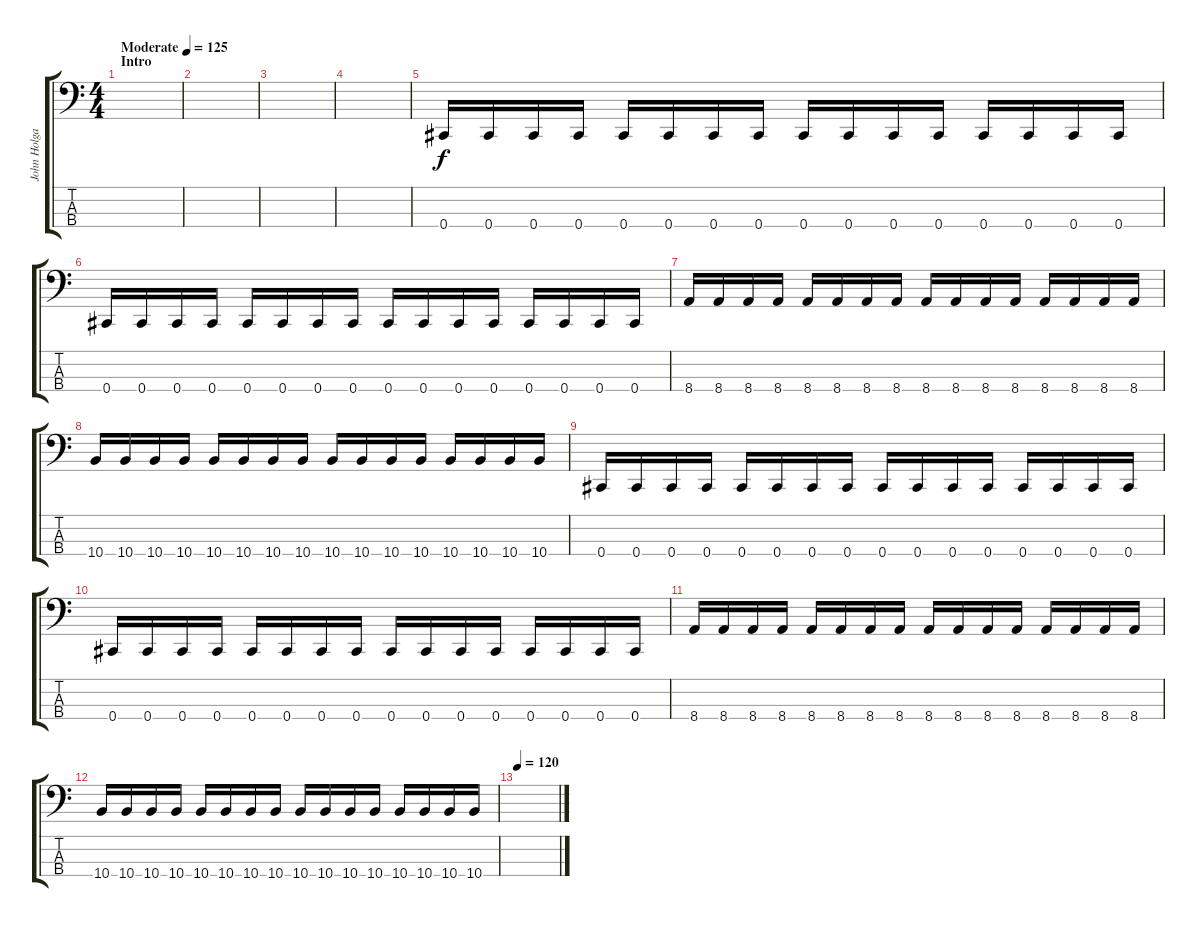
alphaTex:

\track ("John Holgado" "John Holga") {instrument electricbasspick}
\staff {score tabs}
\tuning (Gb2 Db2 Ab1 Db1) {hide}
\ts (4 4)
\section ("" "Intro")
\tempo (125 "Moderate")
\clef f4
\ks c
|
|
|
|
0.4.16 0.4.16 0.4.16 0.4.16 0.4.16 0.4.16 0.4.16 0.4.16 0.4.16 0.4.16 0.4.16 0.4.16 0.4.16 0.4.16 0.4.16 0.4.16 |
0.4.16 0.4.16 0.4.16 0.4.16 0.4.16 0.4.16 0.4.16 0.4.16 0.4.16 0.4.16 0.4.16 0.4.16 0.4.16 0.4.16 0.4.16 0.4.16 |
8.4.16 8.4.16 8.4.16 8.4.16 8.4.16 8.4.16 8.4.16 8.4.16 8.4.16 8.4.16 8.4.16 8.4.16 8.4.16 8.4.16 8.4.16 8.4.16 |
10.4.16 10.4.16 10.4.16 10.4.16 10.4.16 10.4.16 10.4.16 10.4.16 10.4.16 10.4.16 10.4.16 10.4.16 10.4.16 10.4.16 10.4.16 10.4.16 |
0.4.16 0.4.16 0.4.16 0.4.16 0.4.16 0.4.16 0.4.16 0.4.16 0.4.16 0.4.16 0.4.16 0.4.16 0.4.16 0.4.16 0.4.16 0.4.16 |
0.4.16 0.4.16 0.4.16 0.4.16 0.4.16 0.4.16 0.4.16 0.4.16 0.4.16 0.4.16 0.4.16 0.4.16 0.4.16 0.4.16 0.4.16 0.4.16 |
8.4.16 8.4.16 8.4.16 8.4.16 8.4.16 8.4.16 8.4.16 8.4.16 8.4.16 8.4.16 8.4.16 8.4.16 8.4.16 8.4.16 8.4.16 8.4.16 |
10.4.16 10.4.16 10.4.16 10.4.16 10.4.16 10.4.16 10.4.16 10.4.16 10.4.16 10.4.16 10.4.16 10.4.16 10.4.16 10.4.16 10.4.16 10.4.16 |
\tempo 120
